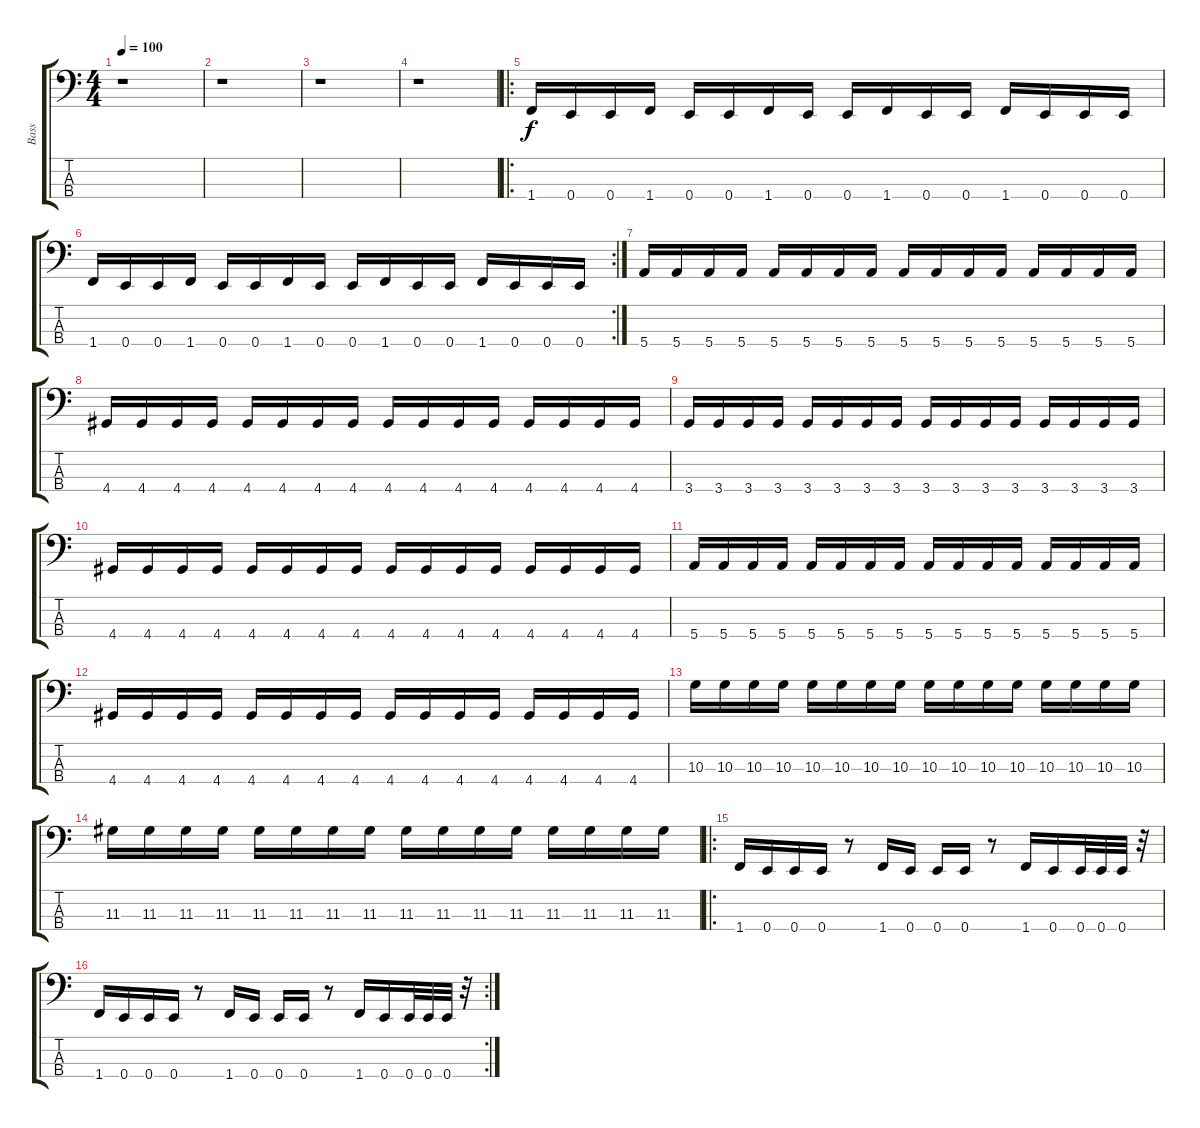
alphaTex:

\track ("Bass" "Bass") {instrument electricbasspick}
\staff {score tabs}
\tuning (G2 D2 A1 E1) {hide}
\ts (4 4)
\tempo 100
\clef f4
\ks c
r.1{dy f instrument electricbasspick} |
r.1 |
r.1 |
r.1 |
\ro
1.4.16 0.4.16 0.4.16 1.4.16 0.4.16 0.4.16 1.4.16 0.4.16 0.4.16 1.4.16 0.4.16 0.4.16 1.4.16 0.4.16 0.4.16 0.4.16 |
\rc 2
1.4.16 0.4.16 0.4.16 1.4.16 0.4.16 0.4.16 1.4.16 0.4.16 0.4.16 1.4.16 0.4.16 0.4.16 1.4.16 0.4.16 0.4.16 0.4.16 |
5.4.16 5.4.16 5.4.16 5.4.16 5.4.16 5.4.16 5.4.16 5.4.16 5.4.16 5.4.16 5.4.16 5.4.16 5.4.16 5.4.16 5.4.16 5.4.16 |
4.4.16 4.4.16 4.4.16 4.4.16 4.4.16 4.4.16 4.4.16 4.4.16 4.4.16 4.4.16 4.4.16 4.4.16 4.4.16 4.4.16 4.4.16 4.4.16 |
3.4.16 3.4.16 3.4.16 3.4.16 3.4.16 3.4.16 3.4.16 3.4.16 3.4.16 3.4.16 3.4.16 3.4.16 3.4.16 3.4.16 3.4.16 3.4.16 |
4.4.16 4.4.16 4.4.16 4.4.16 4.4.16 4.4.16 4.4.16 4.4.16 4.4.16 4.4.16 4.4.16 4.4.16 4.4.16 4.4.16 4.4.16 4.4.16 |
5.4.16 5.4.16 5.4.16 5.4.16 5.4.16 5.4.16 5.4.16 5.4.16 5.4.16 5.4.16 5.4.16 5.4.16 5.4.16 5.4.16 5.4.16 5.4.16 |
4.4.16 4.4.16 4.4.16 4.4.16 4.4.16 4.4.16 4.4.16 4.4.16 4.4.16 4.4.16 4.4.16 4.4.16 4.4.16 4.4.16 4.4.16 4.4.16 |
10.3.16 10.3.16 10.3.16 10.3.16 10.3.16 10.3.16 10.3.16 10.3.16 10.3.16 10.3.16 10.3.16 10.3.16 10.3.16 10.3.16 10.3.16 10.3.16 |
11.3.16 11.3.16 11.3.16 11.3.16 11.3.16 11.3.16 11.3.16 11.3.16 11.3.16 11.3.16 11.3.16 11.3.16 11.3.16 11.3.16 11.3.16 11.3.16 |
\ro
1.4.16 0.4.16 0.4.16 0.4.16 r.8 1.4.16 0.4.16 0.4.16 0.4.16 r.8 1.4.16 0.4.16 0.4.32 0.4.32 0.4.32 r.32 |
\rc 2
1.4.16 0.4.16 0.4.16 0.4.16 r.8 1.4.16 0.4.16 0.4.16 0.4.16 r.8 1.4.16 0.4.16 0.4.32 0.4.32 0.4.32 r.32
